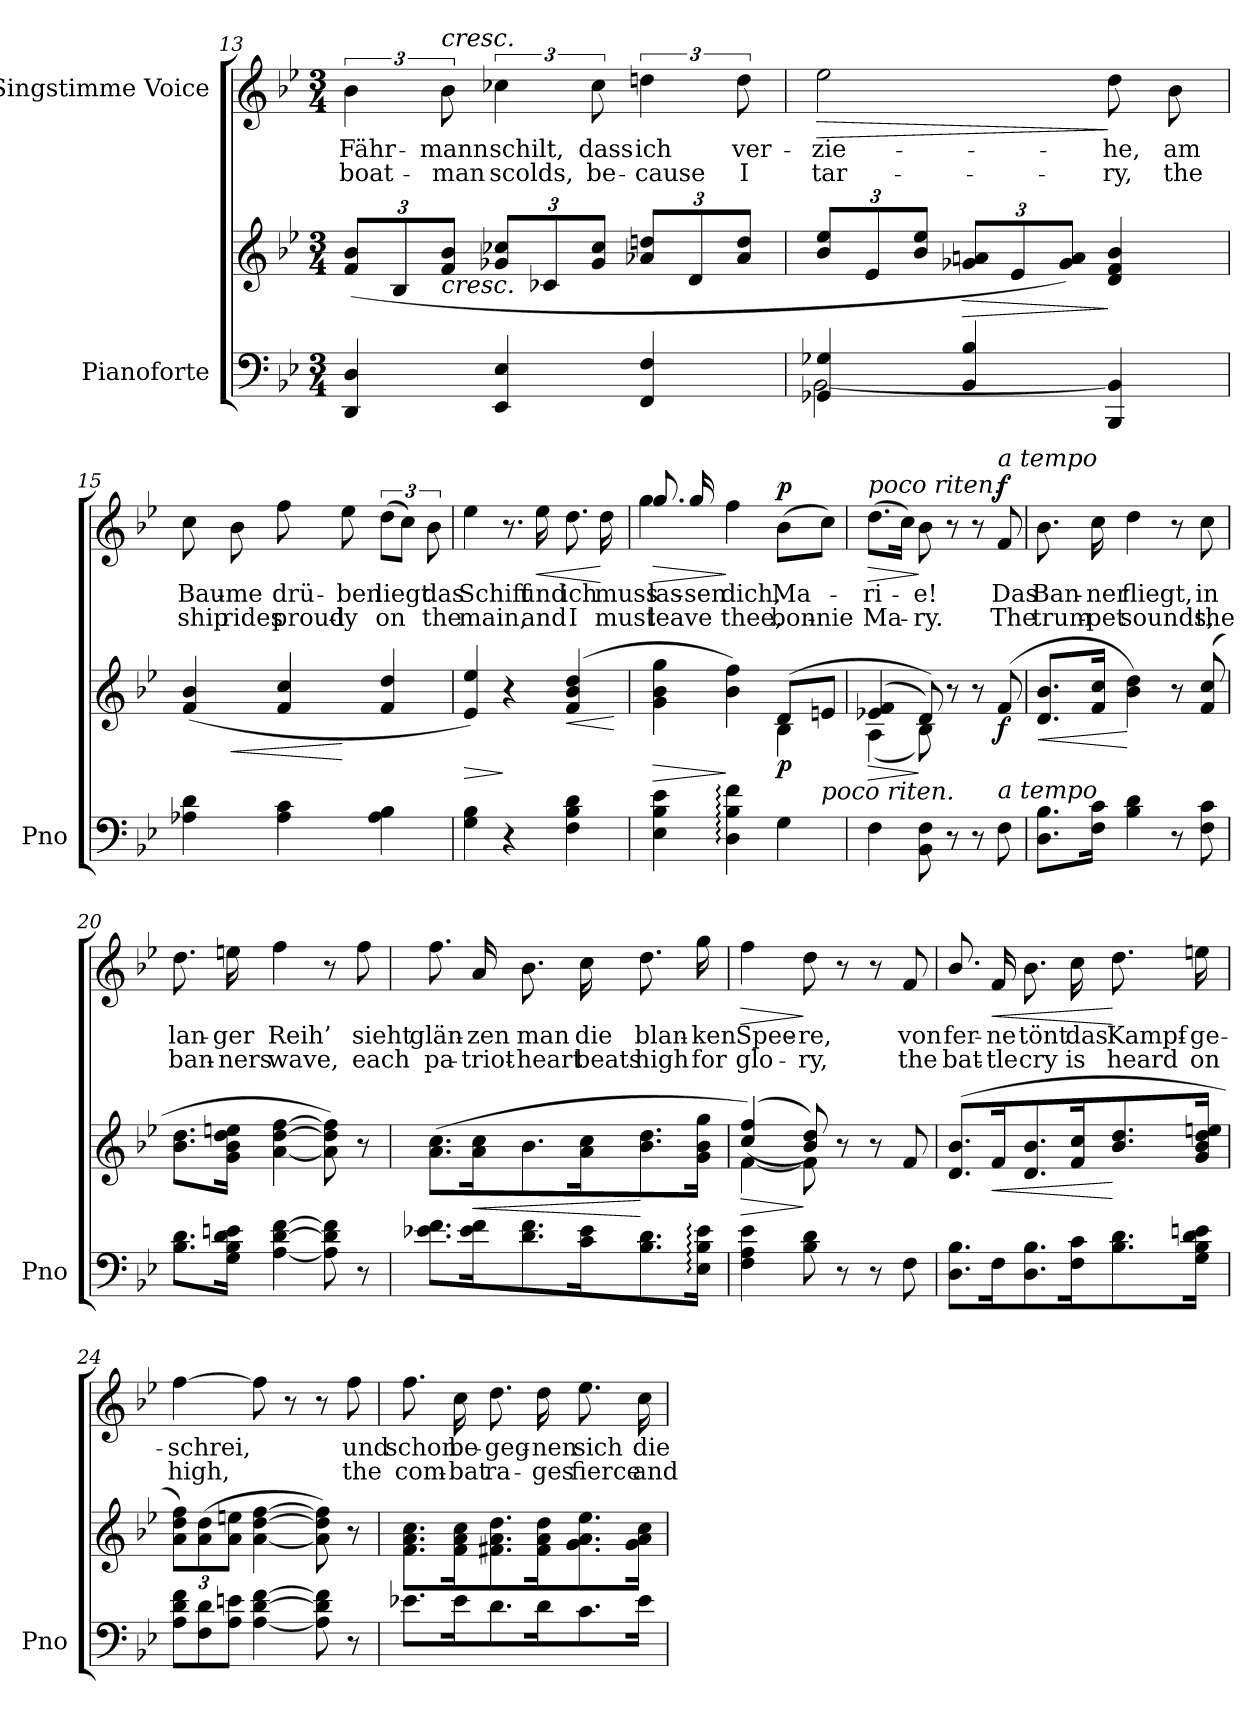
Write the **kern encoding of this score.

**kern	**kern	**dynam	**kern	**text	**text	**dynam
*part2	*part2	*part2	*part1	*part1	*part1	*part1
*staff3	*staff2	*staff2/3	*staff1	*staff1	*staff1	*staff1
*I"Pianoforte	*	*	*I"Singstimme Voice	*	*	*
*I'Pno	*	*	*	*	*	*
!!LO:PB:g=z
*clefF4	*clefG2	*	*clefG2	*	*	*
*k[b-e-]	*k[b-e-]	*	*k[b-e-]	*	*	*
*M3/4	*M3/4	*	*M3/4	*	*	*
*	*Xbrackettup	*	*	*	*	*
=13	=13	=13	=13	=13	=13	=13
!	!	!	!	!LO:LY:b	!LO:LY:b	!
4DD/ 4D/	(>12f/ 12b-/L	.	6b-\	Fähr-	boat-	.
.	12B-/	.	.	.	.	.
!	!	!	!LO:TX:a:i:t=cresc.	!	!	!
!	!LO:TX:b:i:t=cresc.	!	!	!	!	!
!	!	!	!	!LO:LY:b	!LO:LY:b	!
.	12f/ 12b-/J	.	12b-\	-mann	-man	.
!	!	!	!	!LO:LY:b	!LO:LY:b	!
4EE-/ 4E-/	12g-X/ 12cc-X/L	.	6cc-X\	schilt,	scolds,	.
.	12c-X/	.	.	.	.	.
!	!	!	!	!LO:LY:b	!LO:LY:b	!
.	12g-/ 12cc-/J	.	12cc-\	dass	be-	.
!	!	!	!	!LO:LY:b	!LO:LY:b	!
4FF/ 4F/	12a-X/ 12ddn/L	.	6ddn\	ich	-cause	.
.	12d/	.	.	.	.	.
!	!	!	!	!LO:LY:b	!LO:LY:b	!
.	12a-/ 12dd/J	.	12dd\	ver-	I	.
=14	=14	=14	=14	=14	=14	=14
*^	*	*	*	*	*	*
!	!	!	!	!	!LO:LY:b	!LO:LY:b	!LO:HP:b
4GG-X/ 4G-X/	[2BB-\	12b-/ 12ee-/L	.	2ee-\	-zie-	tar-	>
.	.	12e-/	.	.	.	.	.
.	.	12b-/ 12ee-/J	.	.	.	.	.
!	!	!	!LO:HP:b	!	!	!	!
4BB-/ 4B-/	.	12g-X/ 12an/L	>	.	.	.	.
.	.	12e-/	.	.	.	.	.
.	.	12g-/ 12a/J)	.	.	.	.	.
!	!	!	!	!	!LO:LY:b	!LO:LY:b	!
4BBB-/ 4BB-/]	4ryy	4d/ 4f/ 4b-/	]	8dd\	-he,	-ry,	]
!	!	!	!	!	!LO:LY:b	!LO:LY:b	!
.	.	.	.	8b-\	am	the	.
*v	*v	*	*	*	*	*	*
=15	=15	=15	=15	=15	=15	=15
*	*^	*	*	*	*	*
!	!	!	!	!	!LO:LY:b	!LO:LY:b	!
4A-X\ 4d\	(>4f/ 4b-/	8rgyy	.	8cc\	Bau-	ship	.
!	!	!	!LO:HP:b	!	!LO:LY:b	!LO:LY:b	!
.	.	8rgyy	<	8b-\	-me	rides	.
!	!	!	!	!	!LO:LY:b	!LO:LY:b	!
4A-\ 4c\	4f/ 4cc/	8rgyy	.	8ff\	drü-	proud-	.
!	!	!	!	!	!LO:LY:b	!LO:LY:b	!
.	.	8rgyy	[	8ee-\	-ben	-ly	.
!	!	!	!	!	!LO:LY:b	!LO:LY:b	!
4A-\ 4B-\	4f/ 4dd/	8rgyy	.	(>12dd\L	liegt	on	.
.	.	.	.	12cc\J)	.	.	.
.	.	8rgyy	.	.	.	.	.
!	!	!	!	!	!LO:LY:b	!LO:LY:b	!
.	.	.	.	12b-\	das	the	.
*	*v	*v	*	*	*	*	*
!!LO:LB:g=z
=16	=16	=16	=16	=16	=16	=16
!	!	!LO:HP:b	!	!LO:LY:b	!LO:LY:b	!
4G\ 4B-\	4e-/ 4ee-/)	>	4ee-\	Schiff	main,	.
4r	4r	]	8.r	.	.	.
!	!	!	!	!LO:LY:b	!LO:LY:b	!LO:HP:b
.	.	.	16ee-\	und	and	<
!	!	!LO:HP:b	!	!LO:LY:b	!LO:LY:b	!
4F\ 4B-\ 4d\	(>4f/ 4b-/ 4dd/	<	8.dd\	ich	I	.
!	!	!	!	!LO:LY:b	!LO:LY:b	!
.	.	.	16dd\	muss	must	[
.	.	[	.	.	.	.
=17	=17	=17	=17	=17	=17	=17
!	!	!LO:HP:b	!LO:N:head=solid	!LO:LY:b	!LO:LY:b	!LO:HP:b
*	*^	*	*^	*	*	*
4E-\ 4B-\ 4e-\	4g\ 4b-\ 4gg\	2ryy	>	8.gg/	4gg\	las-	leave	>
!	!	!	!	!	!	!LO:LY:b	!	!
.	.	.	.	16gg/	.	-sen	.	.
!	!	!	!	!	!	!LO:LY:b	!LO:LY:b	!
4D\: 4B-\: 4f\:	4b-\ 4ff\)	.	]	4ff\	2ryy	dich,	thee,	]
!	!	!	!LO:DY:b	!	!	!LO:LY:b	!LO:LY:b	!LO:DY:a
4G\	(>8d/L	4B-\	p	(>8b-\L	.	Ma-	bon-	p
!	!LO:TX:b:i:t=poco  riten.	!	!	!	!	!	!	!
!	!	!	!	!	!	!	!LO:LY:b	!
.	8en/J	.	.	8cc\J)	.	.	-nie	.
*	*	*	*	*v	*v	*	*	*
=18	=18	=18	=18	=18	=18	=18	=18
!	!	!	!	!LO:TX:a:i:t=poco riten.	!	!	!
!	!	!	!LO:HP:b	!	!LO:LY:b	!LO:LY:b	!LO:HP:b
4F\	(>4e-X/ 4f/	(<4A\	>	(>8.dd\L	-ri-	Ma-	>
*	*	*	*	*MM90	*	*	*
.	.	.	.	16cc\Jk)	.	.	.
!	!	!	!	!	!LO:LY:b	!LO:LY:b	!
8BB-\ 8F\	8d/))	8B-\)	]	8b-\	-e!	-ry.	]
8r	8r	8rAyy	.	8r	.	.	.
8r	8r	4rAyy	.	8r	.	.	.
!	!	!	!	!LO:TX:a:i:t=a tempo	!	!	!
!LO:TX:a:i:t=a tempo	!	!	!	!	!	!	!
!	!	!	!LO:DY:b	!	!LO:LY:b	!LO:LY:b	!LO:DY:a
8F\	(>8f/	.	f	8f/	Das	The	f
*	*v	*v	*	*	*	*	*
!!LO:LB:g=z
=19	=19	=19	=19	=19	=19	=19
!	!	!LO:HP:b	!	!LO:LY:b	!LO:LY:b	!
8.D\ 8.B-\L	8.d/ 8.b-/L	<	8.b-\	Ban-	trum-	.
!	!	!	!	!LO:LY:b	!LO:LY:b	!
16F\ 16c\Jk	16f/ 16cc/Jk	.	16cc\	-ner	-pet	.
!	!	!	!	!LO:LY:b	!LO:LY:b	!
4B-\ 4d\	4b-\ 4dd\)	[	4dd\	fliegt,	sounds,	.
8r	8r	.	8r	.	.	.
!	!	!	!	!LO:LY:b	!LO:LY:b	!
8F\ 8c\	(>8f/ 8cc/	.	8cc\	in	the	.
=20	=20	=20	=20	=20	=20	=20
!	!	!	!	!LO:LY:b	!LO:LY:b	!
8.B-\ 8.d\L	8.b-\ 8.dd\L	.	8.dd\	lan-	ban-	.
!	!	!	!	!LO:LY:b	!LO:LY:b	!
16G\ 16B-\ 16d\ 16en\Jk	16g\ 16b-\ 16dd\ 16een\Jk	.	16een\	-ger	-ners	.
!	!	!	!	!LO:LY:b	!LO:LY:b	!
[4A\ [4d\ [4f\	[4a\ [4dd\ [4ff\	.	4ff\	Reih’	wave,	.
8A\] 8d\] 8f\]	8a\] 8dd\] 8ff\])	.	8r	.	.	.
!	!	!	!	!LO:LY:b	!LO:LY:b	!
8r	8r	.	8ff\	sieht	each	.
=21	=21	=21	=21	=21	=21	=21
!	!	!	!	!LO:LY:b	!LO:LY:b	!
8.e-X\ 8.f\L	(>8.a\ 8.cc\L	.	8.ff\	glän-	pa-	.
!	!	!LO:HP:b	!	!LO:LY:b	!LO:LY:b	!
16e-\ 16f\K	16a\ 16cc\K	<	16a/	-zen	-triot-	.
!	!	!	!	!LO:LY:b	!LO:LY:b	!
8.d\ 8.f\	8.b-\	.	8.b-\	man	-heart	.
!	!	!	!	!LO:LY:b	!LO:LY:b	!
16c\ 16e-\K	16a\ 16cc\K	.	16cc\	die	beats	.
!	!	!	!	!LO:LY:b	!LO:LY:b	!
8.B-\ 8.d\	8.b-\ 8.dd\	[	8.dd\	blan-	high	.
!	!	!	!	!LO:LY:b	!LO:LY:b	!
16E-\: 16B-\: 16e-\:Jk	16g\ 16b-\ 16gg\Jk	.	16gg\	-ken	for	.
!!LO:LB:g=z
=22	=22	=22	=22	=22	=22	=22
!	!	!LO:HP:b	!	!LO:LY:b	!LO:LY:b	!LO:HP:b
*	*^	*	*	*	*	*
4F\ 4A\ 4e-\	(>(>4cc/ 4ff/)	[4f\	>	4ff\	Spee-	glo-	>
!	!	!	!	!	!LO:LY:b	!LO:LY:b	!
8B-\ 8d\	8b-/ 8dd/))	8f\]	]	8dd\	-re,	-ry,	]
8r	8r	4.ryy	.	8r	.	.	.
8r	8r	.	.	8r	.	.	.
!	!	!	!	!	!LO:LY:b	!LO:LY:b	!
8F\	8f/	.	.	8f/	von	the	.
*	*v	*v	*	*	*	*	*
=23	=23	=23	=23	=23	=23	=23
!	!	!	!	!LO:LY:b	!LO:LY:b	!
8.D\ 8.B-\L	(>8.d/ 8.b-/L	.	8.b-/	fer-	bat-	.
!	!	!LO:HP:b	!	!LO:LY:b	!LO:LY:b	!LO:HP:b
16F\K	16f/K	<	16f/	-ne	-tle	<
!	!	!	!	!LO:LY:b	!LO:LY:b	!
8.D\ 8.B-\	8.d/ 8.b-/	.	8.b-\	tönt	cry	.
!	!	!	!	!LO:LY:b	!LO:LY:b	!
16F\ 16c\K	16f/ 16cc/K	.	16cc\	das	is	.
!	!	!	!	!LO:LY:b	!LO:LY:b	!
8.B-\ 8.d\	8.b-/ 8.dd/	[	8.dd\	Kampf-	heard	[
!	!	!	!	!LO:LY:b	!LO:LY:b	!
16G\ 16B-\ 16d\ 16en\Jk	16g/ 16b-/ 16dd/ 16een/Jk	.	16een\	-ge-	on	.
=24	=24	=24	=24	=24	=24	=24
*Xtuplet	*	*	*	*	*	*
!	!	!	!	!LO:LY:b	!LO:LY:b	!
12A\ 12d\ 12f\L	12a\ 12dd\ 12ff\L)	.	[4ff\	-schrei,	high,	.
12F\ 12d\	(>12a\ 12dd\	.	.	.	.	.
12A\ 12en\J	12a\ 12een\J	.	.	.	.	.
[4A\ [4d\ [4f\	[4a\ [4dd\ [4ff\	.	8ff\]	.	.	.
.	.	.	8r	.	.	.
8A\] 8d\] 8f\]	8a\] 8dd\] 8ff\])	.	8r	.	.	.
!	!	!	!	!LO:LY:b	!LO:LY:b	!
8r	8r	.	8ff\	und	the	.
!!LO:PB:g=z
=25	=25	=25	=25	=25	=25	=25
!	!	!	!	!LO:LY:b	!LO:LY:b	!
8.e-X\L	8.f\ 8.a\ 8.cc\L	.	8.ff\	schon	com-	.
!	!	!	!	!LO:LY:b	!LO:LY:b	!
16e-\K	16f\ 16a\ 16cc\K	.	16cc\	be-	-bat	.
!	!	!	!	!LO:LY:b	!LO:LY:b	!
8.d\	8.f#X\ 8.a\ 8.dd\	.	8.dd\	-geg-	ra-	.
!	!	!	!	!LO:LY:b	!LO:LY:b	!
16d\K	16f#\ 16a\ 16dd\K	.	16dd\	-nen	-ges	.
!	!	!	!	!LO:LY:b	!LO:LY:b	!
8.c\	8.g\ 8.a\ 8.ee-\	.	8.ee-\	sich	fierce	.
!	!	!	!	!LO:LY:b	!LO:LY:b	!
16e-\Jk	16g\ 16a\ 16cc\Jk	.	16cc\	die	and	.
=	=	=	=	=	=	=
*-	*-	*-	*-	*-	*-	*-
